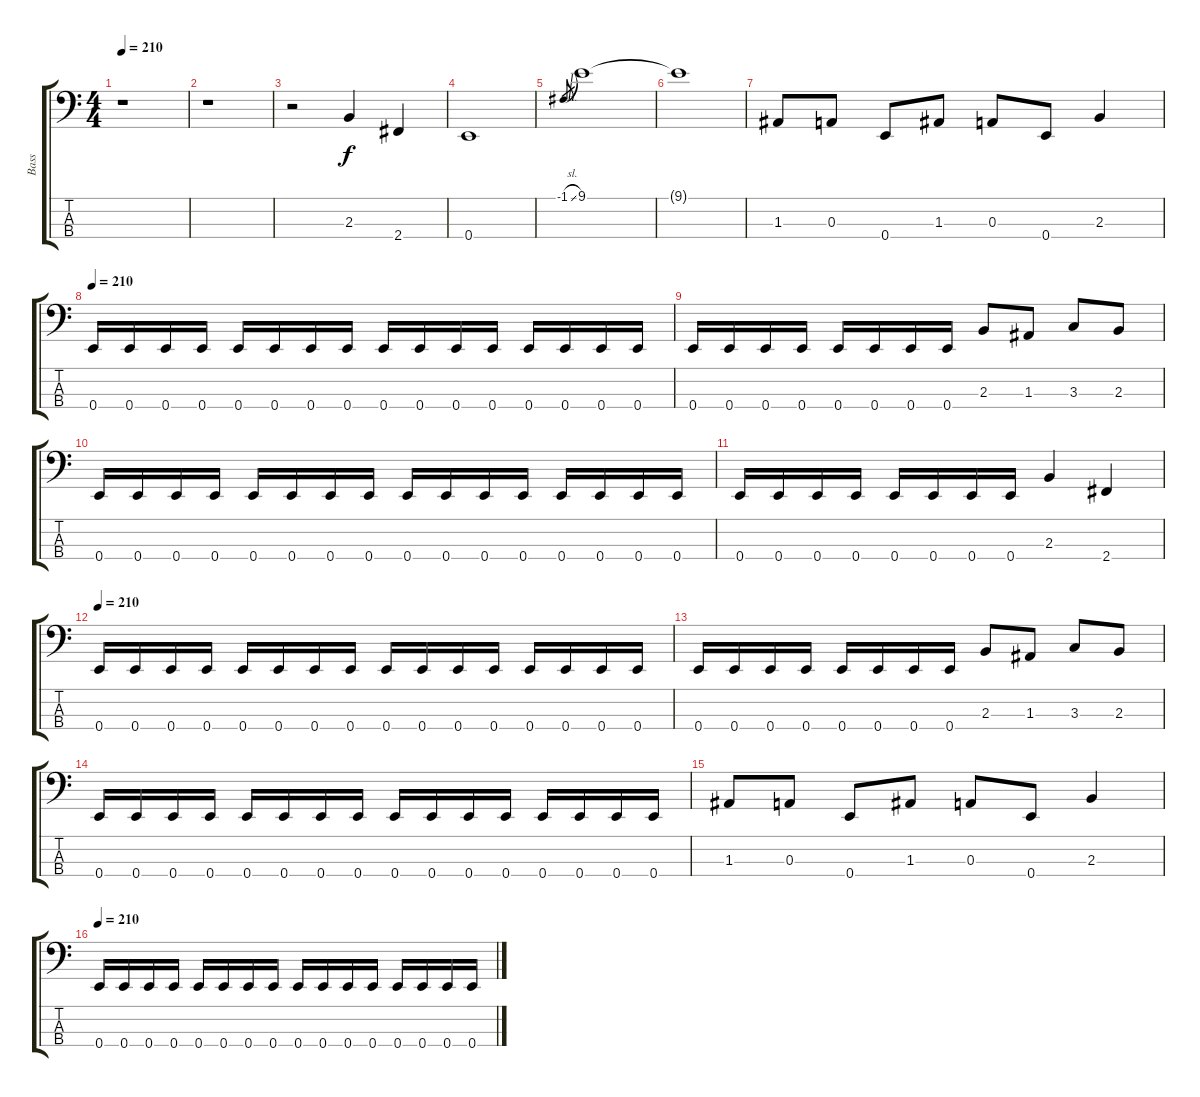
\track ("Bass" "Bass") {instrument electricbasspick}
\staff {score tabs}
\tuning (G2 D2 A1 E1) {hide}
\ts (4 4)
\tempo 210
\clef f4
\ks c
r.1{dy f} |
r.1 |
r.2 2.3.4 2.4.4 |
0.4.1 |
-1.1{sl}.8{gr} 9.1.1 |
9.1{t}.1 |
1.3.8 0.3.8 0.4.8 1.3.8 0.3.8 0.4.8 2.3.4 |
\tempo 210
0.4.16 0.4.16 0.4.16 0.4.16 0.4.16 0.4.16 0.4.16 0.4.16 0.4.16 0.4.16 0.4.16 0.4.16 0.4.16 0.4.16 0.4.16 0.4.16 |
0.4.16 0.4.16 0.4.16 0.4.16 0.4.16 0.4.16 0.4.16 0.4.16 2.3.8 1.3.8 3.3.8 2.3.8 |
0.4.16 0.4.16 0.4.16 0.4.16 0.4.16 0.4.16 0.4.16 0.4.16 0.4.16 0.4.16 0.4.16 0.4.16 0.4.16 0.4.16 0.4.16 0.4.16 |
0.4.16 0.4.16 0.4.16 0.4.16 0.4.16 0.4.16 0.4.16 0.4.16 2.3.4 2.4.4 |
\tempo 210
0.4.16 0.4.16 0.4.16 0.4.16 0.4.16 0.4.16 0.4.16 0.4.16 0.4.16 0.4.16 0.4.16 0.4.16 0.4.16 0.4.16 0.4.16 0.4.16 |
0.4.16 0.4.16 0.4.16 0.4.16 0.4.16 0.4.16 0.4.16 0.4.16 2.3.8 1.3.8 3.3.8 2.3.8 |
0.4.16 0.4.16 0.4.16 0.4.16 0.4.16 0.4.16 0.4.16 0.4.16 0.4.16 0.4.16 0.4.16 0.4.16 0.4.16 0.4.16 0.4.16 0.4.16 |
1.3.8 0.3.8 0.4.8 1.3.8 0.3.8 0.4.8 2.3.4 |
\tempo 210
0.4.16 0.4.16 0.4.16 0.4.16 0.4.16 0.4.16 0.4.16 0.4.16 0.4.16 0.4.16 0.4.16 0.4.16 0.4.16 0.4.16 0.4.16 0.4.16
